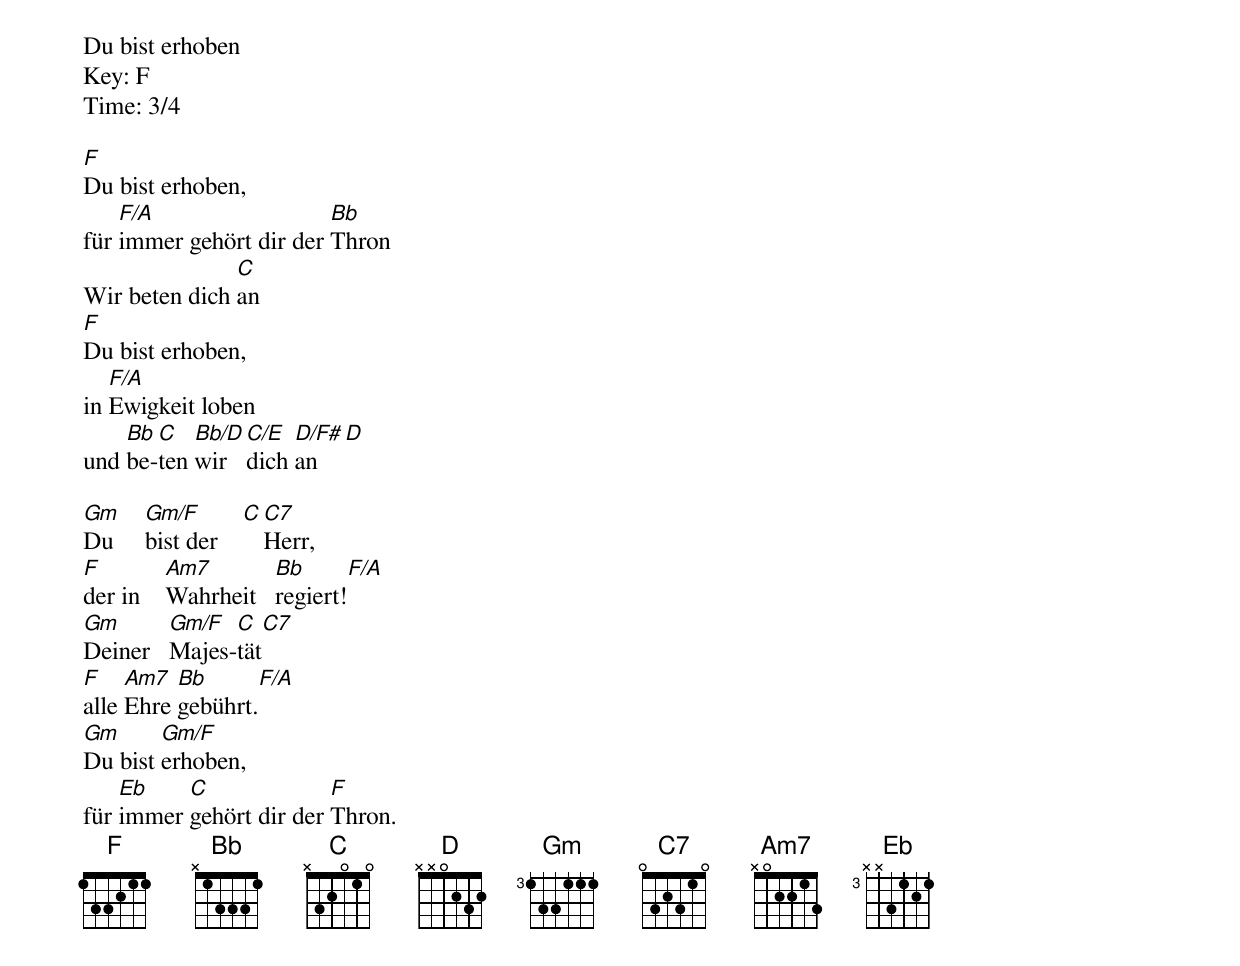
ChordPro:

Du bist erhoben
Key: F
Time: 3/4

[F]Du bist erhoben,
für [F/A]immer gehört dir der [Bb]Thron
Wir beten dich [C]an
[F]Du bist erhoben,
in [F/A]Ewigkeit loben
und [Bb]be-[C]ten [Bb/D]wir [C/E]dich [D/F#]an [D]

[Gm]Du     [Gm/F]bist der    [C][C7]Herr,
[F]der in    [Am7]Wahrheit   [Bb]regiert![F/A]
[Gm]Deiner   [Gm/F]Majes-[C]tät[C7]
[F]alle [Am7]Ehre [Bb]gebührt.[F/A]
[Gm]Du bist [Gm/F]erhoben,
für [Eb]immer [C]gehört dir der [F]Thron.
